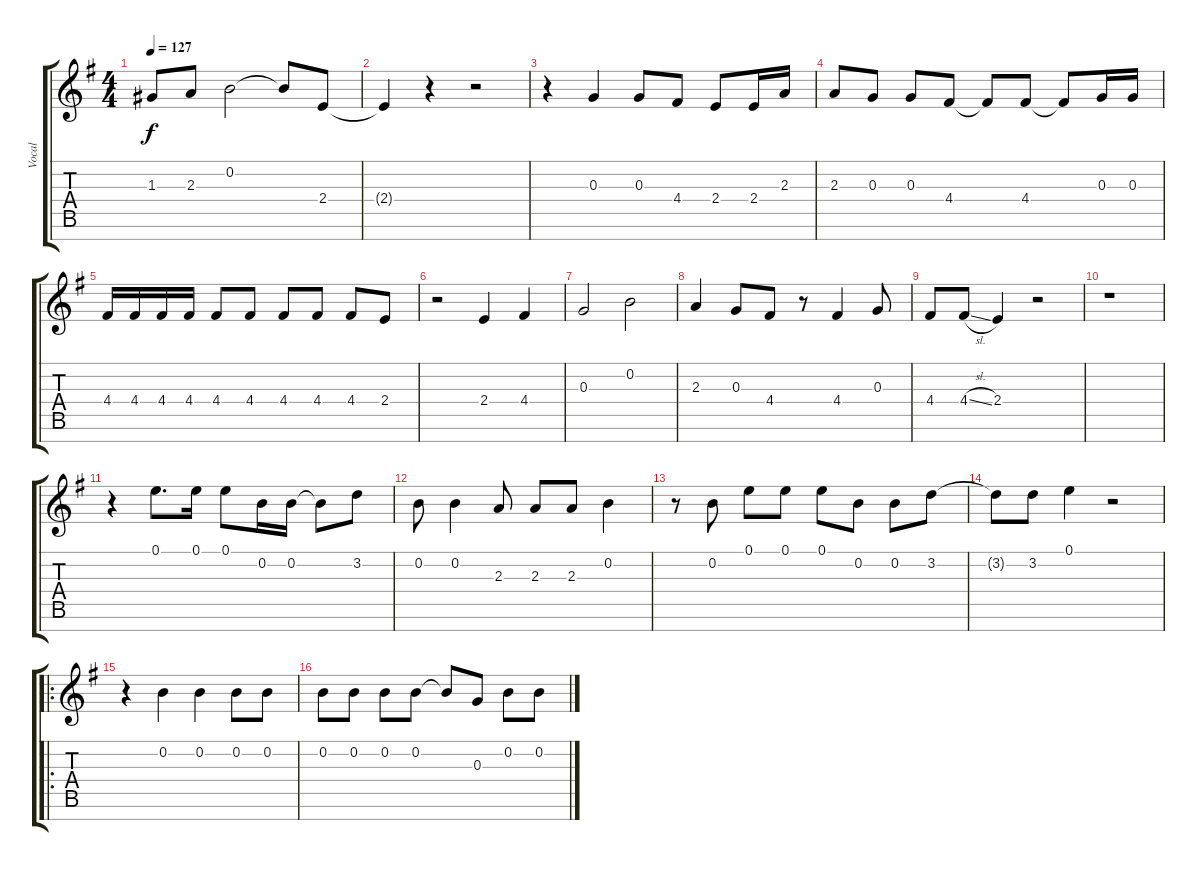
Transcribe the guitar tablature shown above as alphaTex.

\track ("Vocal" "Vocal") {instrument flute}
\staff {score tabs}
\tuning (E5 B4 G4 D4 A3 E3 B2) {hide}
\ts (4 4)
\tempo 127
\clef g2
\ks g
1.3.8{dy f} 2.3.8 0.2.2 0.2{t}.8 2.4.8 |
2.4{t}.4 r.4 r.2 |
r.4 0.3.4 0.3.8 4.4.8 2.4.8 2.4.16 2.3.16 |
2.3.8 0.3.8 0.3.8 4.4.8 4.4{t}.8 4.4.8 4.4{t}.8 0.3.16 0.3.16 |
4.4.16 4.4.16 4.4.16 4.4.16 4.4.8 4.4.8 4.4.8 4.4.8 4.4.8 2.4.8 |
r.2 2.4.4 4.4.4 |
0.3.2 0.2.2 |
2.3.4 0.3.8 4.4.8 r.8 4.4.4 0.3.8 |
4.4.8 4.4{sl}.8 2.4.4 r.2 |
r.1 |
r.4 0.1.8{d} 0.1.16 0.1.8 0.2.16 0.2.16 0.2{t}.8 3.2.8 |
0.2.8 0.2.4 2.3.8 2.3.8 2.3.8 0.2.4 |
r.8 0.2.8 0.1.8 0.1.8 0.1.8 0.2.8 0.2.8 3.2.8 |
3.2{t}.8 3.2.8 0.1.4 r.2 |
\ro
r.4 0.2.4 0.2.4 0.2.8 0.2.8 |
0.2.8 0.2.8 0.2.8 0.2.8 0.2{t}.8 0.3.8 0.2.8 0.2.8
